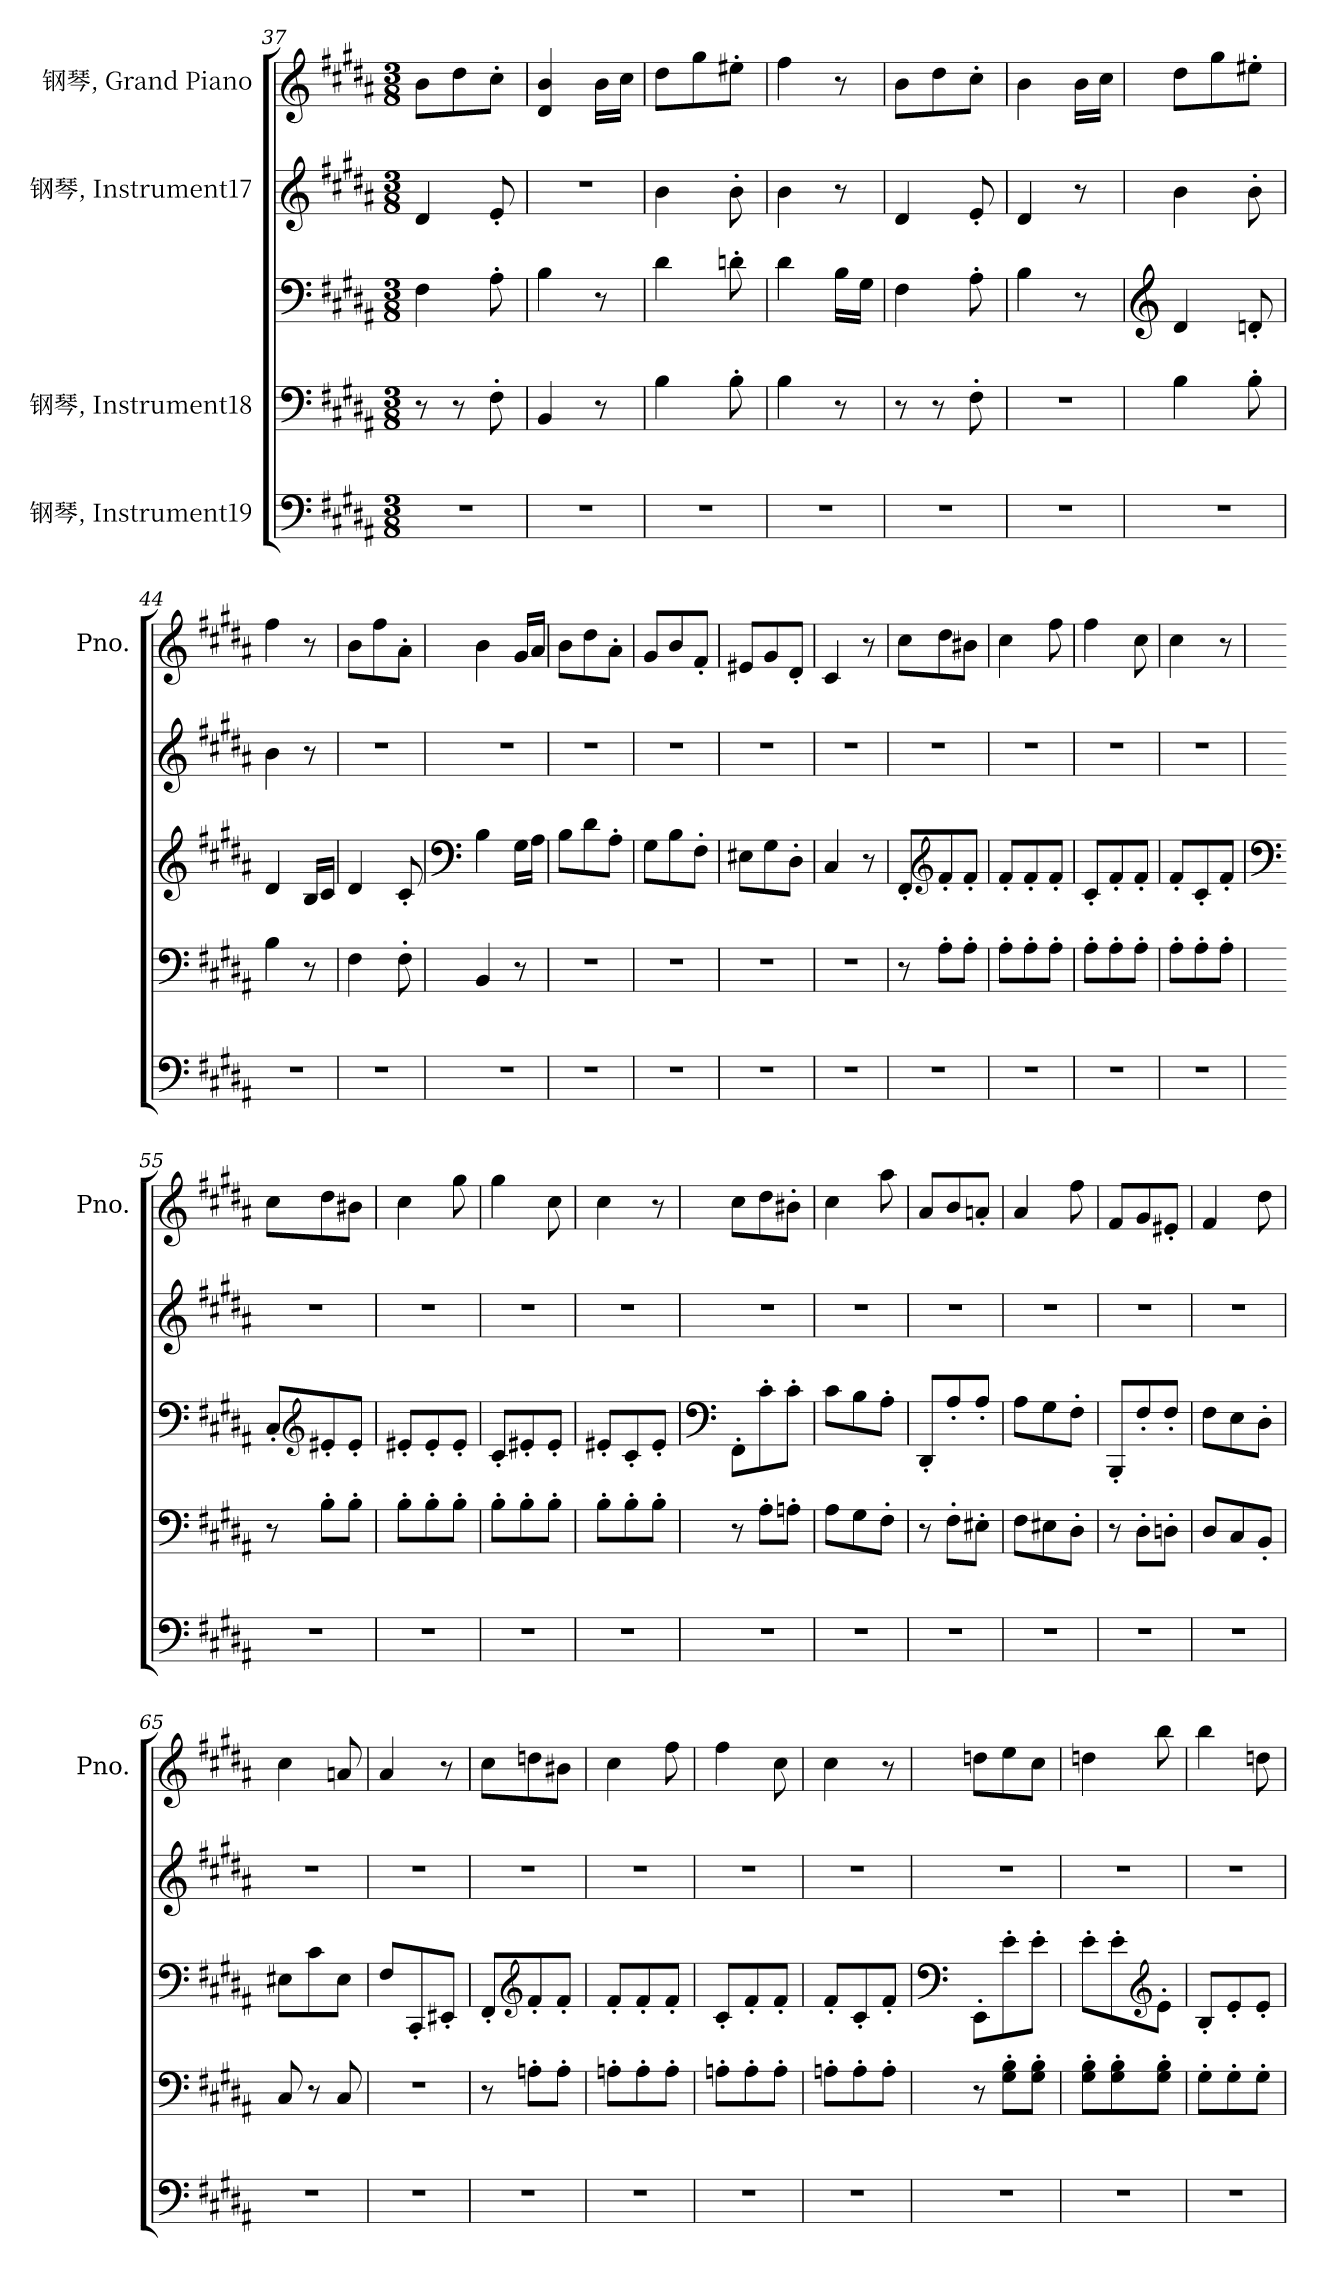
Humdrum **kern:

**kern	**kern	**kern	**kern	**kern
*part4	*part3	*part3	*part2	*part1
*staff5	*staff4	*staff3	*staff2	*staff1
*I"钢琴, Instrument19	*I"钢琴, Instrument18	*	*I"钢琴, Instrument17	*I"钢琴, Grand Piano
*	*	*	*	*I'Pno.
!!LO:LB:g=z
*clefF4	*clefF4	*clefF4	*clefG2	*clefG2
*k[f#c#g#d#a#]	*k[f#c#g#d#a#]	*k[f#c#g#d#a#]	*k[f#c#g#d#a#]	*k[f#c#g#d#a#]
*M3/8	*M3/8	*M3/8	*M3/8	*M3/8
=37	=37	=37	=37	=37
4.r	8r	4F#\	4d#/	8b\L
.	8r	.	.	8dd#\
.	8F#'\	8A#'\	8e'/	8cc#'\J
=38	=38	=38	=38	=38
4.r	4BB/	4B\	4.r	4d#/ 4b/
.	8r	8r	.	16b\LL
.	.	.	.	16cc#\JJ
=39	=39	=39	=39	=39
4.r	4B\	4d#\	4b\	8dd#\L
.	.	.	.	8gg#\
.	8B'\	8dn'\	8b'\	8ee#X'\J
=40	=40	=40	=40	=40
4.r	4B\	4d#\	4b\	4ff#\
.	8r	16B\LL	8r	8r
.	.	16G#\JJ	.	.
=41	=41	=41	=41	=41
4.r	8r	4F#\	4d#/	8b\L
.	8r	.	.	8dd#\
.	8F#'\	8A#'\	8e'/	8cc#'\J
=42	=42	=42	=42	=42
4.r	4.r	4B\	4d#/	4b\
.	.	8r	8r	16b\LL
.	.	.	.	16cc#\JJ
=43	=43	=43	=43	=43
*	*	*clefG2	*	*
4.r	4B\	4d#/	4b\	8dd#\L
.	.	.	.	8gg#\
.	8B'\	8dn'/	8b'\	8ee#X'\J
=44	=44	=44	=44	=44
4.r	4B\	4d#/	4b\	4ff#\
.	8r	16B/LL	8r	8r
.	.	16c#/JJ	.	.
!!LO:PB:g=z
=45	=45	=45	=45	=45
4.r	4F#\	4d#/	4.r	8b\L
.	.	.	.	8ff#\
.	8F#'\	8c#'/	.	8a#'\J
=46	=46	=46	=46	=46
*	*	*clefF4	*	*
4.r	4BB/	4B\	4.r	4b\
.	8r	16G#\LL	.	16g#/LL
.	.	16A#\JJ	.	16a#/JJ
=47	=47	=47	=47	=47
4.r	4.r	8B\L	4.r	8b\L
.	.	8d#\	.	8dd#\
.	.	8A#'\J	.	8a#'\J
=48	=48	=48	=48	=48
4.r	4.r	8G#\L	4.r	8g#/L
.	.	8B\	.	8b/
.	.	8F#'\J	.	8f#'/J
=49	=49	=49	=49	=49
4.r	4.r	8E#X\L	4.r	8e#X/L
.	.	8G#\	.	8g#/
.	.	8D#'\J	.	8d#'/J
=50	=50	=50	=50	=50
4.r	4.r	4C#/	4.r	4c#/
.	.	8r	.	8r
=51	=51	=51	=51	=51
4.r	8r	8FF#'/L	4.r	8cc#\L
*	*	*clefG2	*	*
.	8A#'\L	8f#'/	.	8dd#\
.	8A#'\J	8f#'/J	.	8b#X\J
=52	=52	=52	=52	=52
4.r	8A#'\L	8f#'/L	4.r	4cc#\
.	8A#'\	8f#'/	.	.
.	8A#'\J	8f#'/J	.	8ff#\
=53	=53	=53	=53	=53
4.r	8A#'\L	8c#'/L	4.r	4ff#\
.	8A#'\	8f#'/	.	.
.	8A#'\J	8f#'/J	.	8cc#\
!!LO:LB:g=z
=54	=54	=54	=54	=54
4.r	8A#'\L	8f#'/L	4.r	4cc#\
.	8A#'\	8c#'/	.	.
.	8A#'\J	8f#'/J	.	8r
=55	=55	=55	=55	=55
*	*	*clefF4	*	*
4.r	8r	8C#'/L	4.r	8cc#\L
*	*	*clefG2	*	*
.	8B'\L	8e#X'/	.	8dd#\
.	8B'\J	8e#'/J	.	8b#X\J
=56	=56	=56	=56	=56
4.r	8B'\L	8e#X'/L	4.r	4cc#\
.	8B'\	8e#'/	.	.
.	8B'\J	8e#'/J	.	8gg#\
=57	=57	=57	=57	=57
4.r	8B'\L	8c#'/L	4.r	4gg#\
.	8B'\	8e#X'/	.	.
.	8B'\J	8e#'/J	.	8cc#\
=58	=58	=58	=58	=58
4.r	8B'\L	8e#X'/L	4.r	4cc#\
.	8B'\	8c#'/	.	.
.	8B'\J	8e#'/J	.	8r
=59	=59	=59	=59	=59
*	*	*clefF4	*	*
4.r	8r	8FF#'\L	4.r	8cc#\L
.	8A#'\L	8c#'\	.	8dd#\
.	8An'\J	8c#'\J	.	8b#X'\J
=60	=60	=60	=60	=60
4.r	8A#\L	8c#\L	4.r	4cc#\
.	8G#\	8B\	.	.
.	8F#'\J	8A#'\J	.	8aa#\
!!LO:PB:g=z
=61	=61	=61	=61	=61
4.r	8r	8DD#'/L	4.r	8a#/L
.	8F#'\L	8A#'/	.	8b/
.	8E#X'\J	8A#'/J	.	8an'/J
=62	=62	=62	=62	=62
4.r	8F#\L	8A#\L	4.r	4a#/
.	8E#X\	8G#\	.	.
.	8D#'\J	8F#'\J	.	8ff#\
=63	=63	=63	=63	=63
4.r	8r	8BBB'/L	4.r	8f#/L
.	8D#'\L	8F#'/	.	8g#/
.	8Dn'\J	8F#'/J	.	8e#X'/J
=64	=64	=64	=64	=64
4.r	8D#/L	8F#\L	4.r	4f#/
.	8C#/	8E\	.	.
.	8BB'/J	8D#'\J	.	8dd#\
=65	=65	=65	=65	=65
4.r	8C#/	8E#X\L	4.r	4cc#\
.	8r	8c#\	.	.
.	8C#/	8E#\J	.	8an/
=66	=66	=66	=66	=66
4.r	4.r	8F#/L	4.r	4a#/
.	.	8CC#'/	.	.
.	.	8EE#X'/J	.	8r
=67	=67	=67	=67	=67
4.r	8r	8FF#'/L	4.r	8cc#\L
*	*	*clefG2	*	*
.	8An'\L	8f#'/	.	8ddn\
.	8A'\J	8f#'/J	.	8b#X\J
=68	=68	=68	=68	=68
4.r	8An'\L	8f#'/L	4.r	4cc#\
.	8A'\	8f#'/	.	.
.	8A'\J	8f#'/J	.	8ff#\
!!LO:LB:g=z
=69	=69	=69	=69	=69
4.r	8An'\L	8c#'/L	4.r	4ff#\
.	8A'\	8f#'/	.	.
.	8A'\J	8f#'/J	.	8cc#\
=70	=70	=70	=70	=70
4.r	8An'\L	8f#'/L	4.r	4cc#\
.	8A'\	8c#'/	.	.
.	8A'\J	8f#'/J	.	8r
=71	=71	=71	=71	=71
*	*	*clefF4	*	*
4.r	8r	8EE'\L	4.r	8ddn\L
.	8G#\' 8B\'L	8e'\	.	8ee\
.	8G#\' 8B\'J	8e'\J	.	8cc#\J
=72	=72	=72	=72	=72
4.r	8G#\' 8B\'L	8e'\L	4.r	4ddn\
.	8G#\' 8B\'	8e'\	.	.
*	*	*clefG2	*	*
.	8G#\' 8B\'J	8e'\J	.	8bb\
=73	=73	=73	=73	=73
4.r	8G#'\L	8B'/L	4.r	4bb\
.	8G#'\	8e'/	.	.
.	8G#'\J	8e'/J	.	8ddn\
=	=	=	=	=
*-	*-	*-	*-	*-
